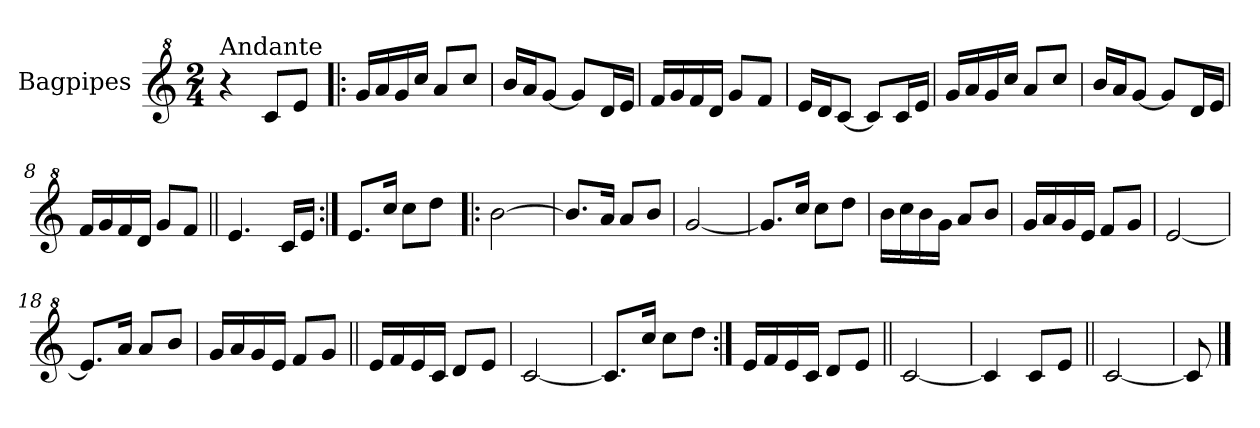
**kern
*part1
*staff1
*I"Bagpipes
*I'Bag
*clefG^2
*k[]
*C:
*M2/4
=1
!LO:TX:a:t=Andante
4r
8cc/L
8ee/J
=2!|:
16gg/LL
16aa/
16gg/
16ccc/JJ
8aa/L
8ccc/J
=3
16bb/LL
16aa/J
[8gg/J
8gg/L]
16dd/L
16ee/JJ
=4
16ff/LL
16gg/
16ff/
16dd/JJ
8gg/L
8ff/J
=5
16ee/LL
16dd/J
[8cc/J
8cc/L]
16cc/L
16ee/JJ
=6
16gg/LL
16aa/
16gg/
16ccc/JJ
8aa/L
8ccc/J
=7
16bb/LL
16aa/J
[8gg/J
8gg/L]
16dd/L
16ee/JJ
!!LO:LB:g=z
=8
16ff/LL
16gg/
16ff/
16dd/JJ
8gg/L
8ff/J
=9||
4.ee/
16cc/LL
16ee/JJ
=10:|!
8.ee/L
16ccc/Jk
8ccc\L
8ddd\J
=11!|:
[2bb\
=12
8.bb/L]
16aa/Jk
8aa/L
8bb/J
=13
[2gg/
=14
8.gg/L]
16ccc/Jk
8ccc\L
8ddd\J
=15
16bb\LL
16ccc\
16bb\
16gg\JJ
8aa/L
8bb/J
=16
16gg/LL
16aa/
16gg/
16ee/JJ
8ff/L
8gg/J
=17
[2ee/
!!LO:LB:g=z
=18
8.ee/L]
16aa/Jk
8aa/L
8bb/J
=19
16gg/LL
16aa/
16gg/
16ee/JJ
8ff/L
8gg/J
=20||
16ee/LL
16ff/
16ee/
16cc/JJ
8dd/L
8ee/J
=21
[2cc/
=22
8.cc/L]
16ccc/Jk
8ccc\L
8ddd\J
=23:|!
16ee/LL
16ff/
16ee/
16cc/JJ
8dd/L
8ee/J
=24||
[2cc/
=25
4cc/]
8cc/L
8ee/J
=26||
[2cc/
=27
8cc/]
==
*-
